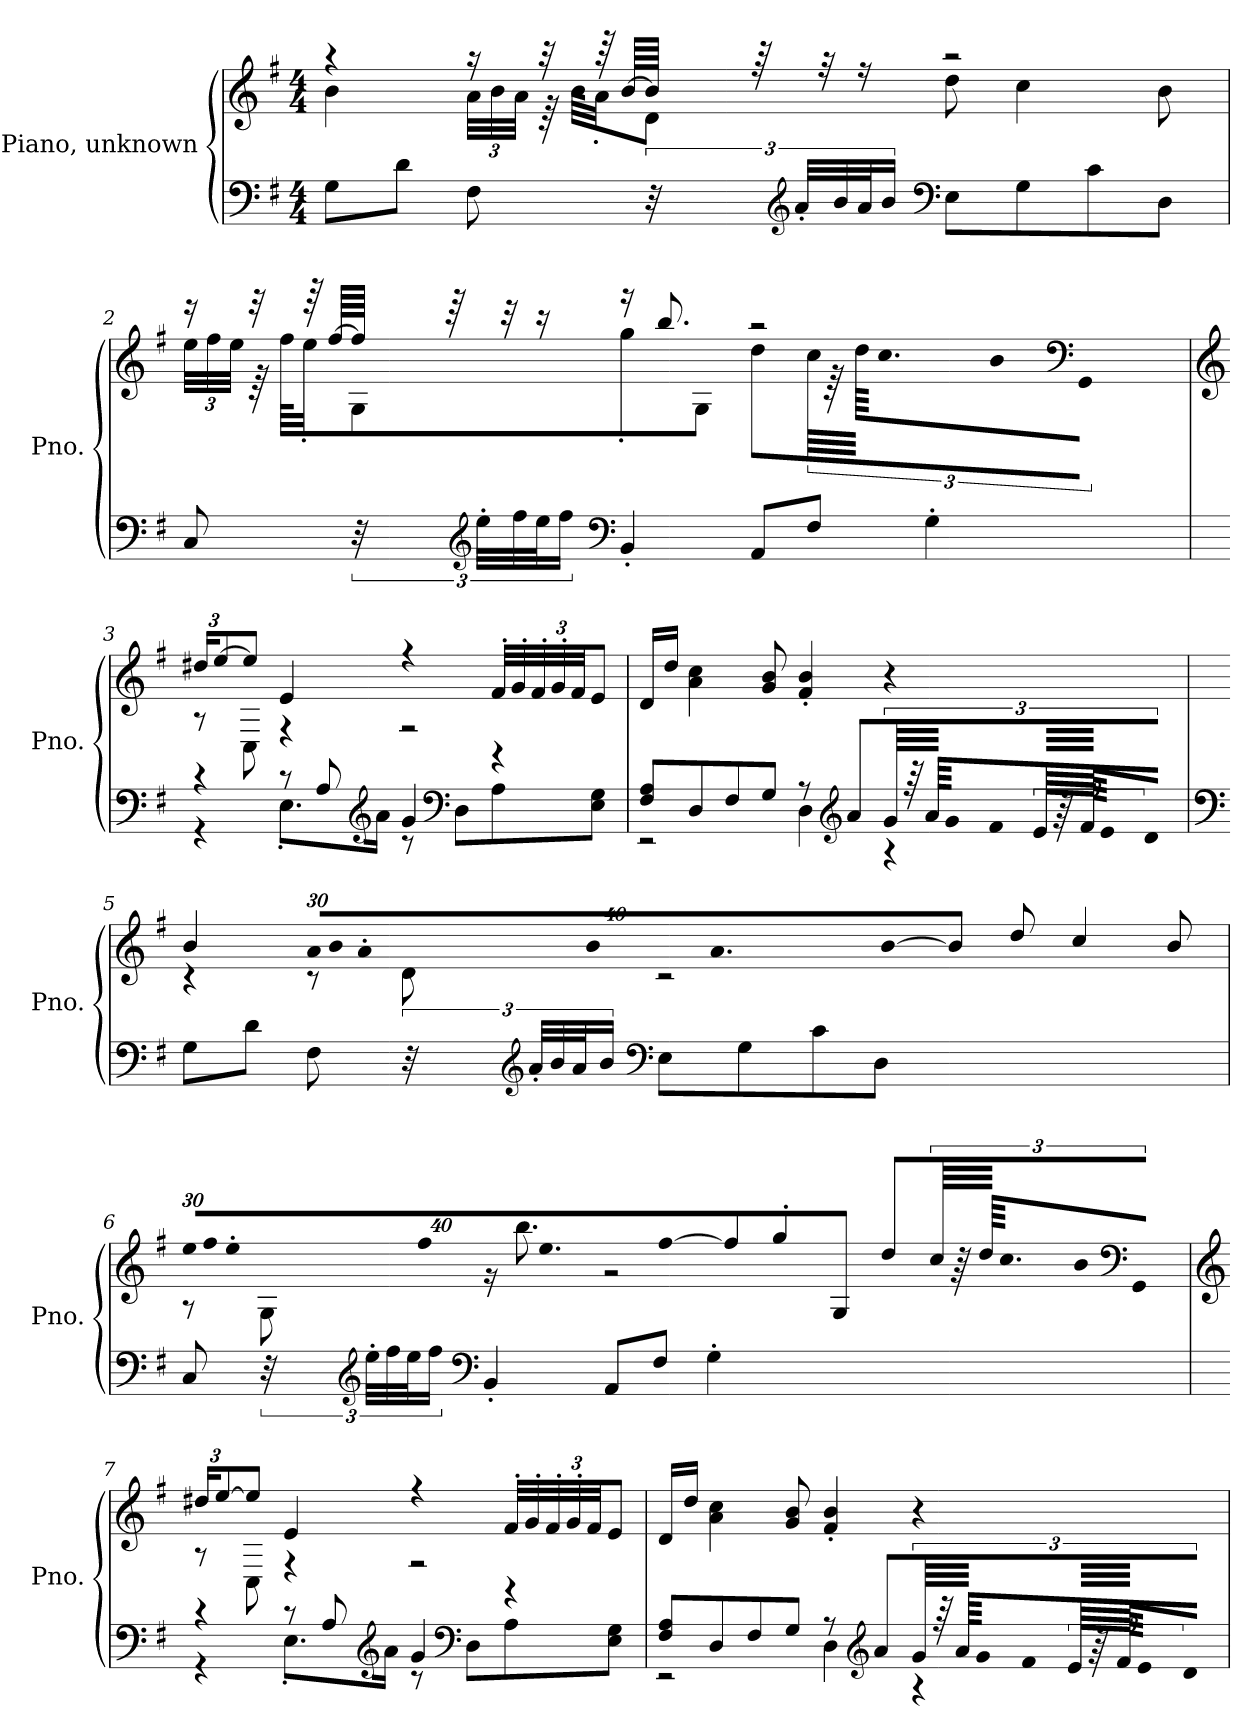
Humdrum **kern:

**kern	**kern
*part1	*part1
*staff2	*staff1
*I"Piano, unknown	*
*I'Pno.	*
*clefF4	*clefG2
*k[f#]	*k[f#]
*M4/4	*M4/4
*MM120	*MM120
=1	=1
*	*^
8G\L	4r	4b\
8d\J	.	.
*	*	*Xbrackettup
8F#\	16r	48a\LLL
.	.	48b\
.	.	48a\JJJ
.	32r	64r
.	.	64b\KLLL
.	64r	32a'\JJ
.	[64b/LLLL	.
48r	64b/JJJJ]	8d\J
.	64r	.
*clefG2	*	*
48a'/LLL	.	.
.	32r	.
48b/	.	.
*Xbrackettup	*	*
48a/J	16r	.
24b/JJ	.	.
*clefF4	*	*
8E\L	2r	8dd\
8G\	.	4cc\
8c\	.	.
8D\J	.	8b\
!!LO:LB:g=z	!!
=2	=2	=2
8C/	16r	48ee\LLL
.	.	48ff#\
.	.	48ee\JJJ
.	32r	64r
.	.	64ff#\KLLL
.	64r	32ee'\JJ
.	[64ff#/LLLL	.
*brackettup	*	*
48r	64ff#/JJJJ]	8G\
.	64r	.
*clefG2	*	*
48ee'\LLL	.	.
.	32r	.
48ff#\	.	.
*Xbrackettup	*	*
48ee\J	16r	.
24ff#\JJ	.	.
*clefF4	*	*
4BB'/	16r	8gg'\
.	8.bb/	.
.	.	8G\J
8AA/L	2r	8dd\L
*	*	*brackettup
8F#/J	.	96cc\Jkkk
.	.	96r
.	.	96dd\KKLL
.	.	16.cc\J
4G'\	.	8b\
*	*clefF4	*
.	.	8GG\J
!!LO:LB:g=z	!!
=3	=3	=3
*	*clefG2	*
*^	*	*
*	*	*Xbrackettup	*
4r	4r	24dd#X/KL	8r
.	.	[12ee/	.
.	.	8ee/J]	8C\
8r	8.E'\L	4e/	4r
8A/	.	.	.
*clefG2	*	*	*
.	16a\Jk	.	.
4g/	8r	4r	2r
*clefF4	*	*	*
.	8D\L	.	.
4r	8A\	32f#'/LLL	.
.	.	32g'/	.
.	.	48f#'/	.
.	.	48g'/	.
.	.	48f#/JJ	.
.	8E\ 8G\J	8e/J	.
*	*	*v	*v
=4	=4	=4
8F#/ 8A/L	2r	16d/LL
.	.	16dd/JJ
8D/	.	4a\ 4cc\
8F#/	.	.
8G/J	.	8g/ 8b/
8r	4D\	4f#/' 4b/'
*clefG2	*	*
8a/L	.	.
*brackettup	*	*
96g/Jkkk	4r	4r
96r	.	.
96a/KLLL	.	.
32g/J	.	.
16f#/	.	.
96e/JJkk	.	.
96r	.	.
96f#/KLLL	.	.
32e/J	.	.
16d/JJ	.	.
*v	*v	*
!!LO:LB:g=z
=5	=5
*clefF4	*
*	*^
8G\L	4b/	4r
8d\J	.	.
!	!LO:N:vis=64	!
8F#\	960%17a/KLLL	8r
!	!LO:N:vis=32	!
.	640%23b/	.
!	!LO:N:vis=64	!
.	960%17a'/L	.
!	!LO:N:vis=64	!
.	960%17b/	.
!	!LO:N:vis=64.	!
.	640%17a/	.
.	1920ryy	.
!	!LO:N:vis=256	!
.	[1920%17b/JJJK	.
48r	8b/J]	8d\
*clefG2	*	*
48a'/LLL	.	.
48b/	.	.
*Xbrackettup	*	*
48a/J	.	.
24b/JJ	.	.
*clefF4	*	*
8E\L	8dd/	2r
8G\	4cc/	.
8c\	.	.
8D\J	8b/	.
!!LO:LB:g=z	!!
=6	=6	=6
!	!LO:N:vis=64	!
8C/	960%17ee/KLLL	8r
!	!LO:N:vis=32	!
.	640%23ff#/	.
!	!LO:N:vis=64	!
.	960%17ee'/L	.
!	!LO:N:vis=64	!
.	960%17ff#/	.
!	!LO:N:vis=64.	!
.	640%17ee/	.
.	1920ryy	.
!	!LO:N:vis=256	!
.	[1920%17ff#/JJJK	.
*brackettup	*	*
48r	8ff#/]	8G\
*clefG2	*	*
48ee'\LLL	.	.
48ff#\	.	.
*Xbrackettup	*	*
48ee\J	.	.
24ff#\JJ	.	.
*clefF4	*	*
4BB'/	8gg'/	16r
.	.	8.bb\
.	8G/J	.
8AA/L	8dd/L	2r
*	*brackettup	*
8F#/J	96cc/Jkkk	.
.	96r	.
.	96dd/KKLL	.
.	16.cc/J	.
4G'\	8b/	.
*	*clefF4	*
.	8GG/J	.
!!LO:LB:g=z	!!
=7	=7	=7
*	*clefG2	*
*^	*	*
*	*	*Xbrackettup	*
4r	4r	24dd#X/KL	8r
.	.	[12ee/	.
.	.	8ee/J]	8C\
8r	8.E'\L	4e/	4r
8A/	.	.	.
*clefG2	*	*	*
.	16a\Jk	.	.
4g/	8r	4r	2r
*clefF4	*	*	*
.	8D\L	.	.
4r	8A\	32f#'/LLL	.
.	.	32g'/	.
.	.	48f#'/	.
.	.	48g'/	.
.	.	48f#/JJ	.
.	8E\ 8G\J	8e/J	.
*	*	*v	*v
=8	=8	=8
8F#/ 8A/L	2r	16d/LL
.	.	16dd/JJ
8D/	.	4a\ 4cc\
8F#/	.	.
8G/J	.	8g/ 8b/
8r	4D\	4f#/' 4b/'
*clefG2	*	*
8a/L	.	.
*brackettup	*	*
96g/Jkkk	4r	4r
96r	.	.
96a/KLLL	.	.
32g/J	.	.
16f#/	.	.
96e/JJkk	.	.
96r	.	.
96f#/KLLL	.	.
32e/J	.	.
16d/JJ	.	.
*v	*v	*
=	=
*-	*-
